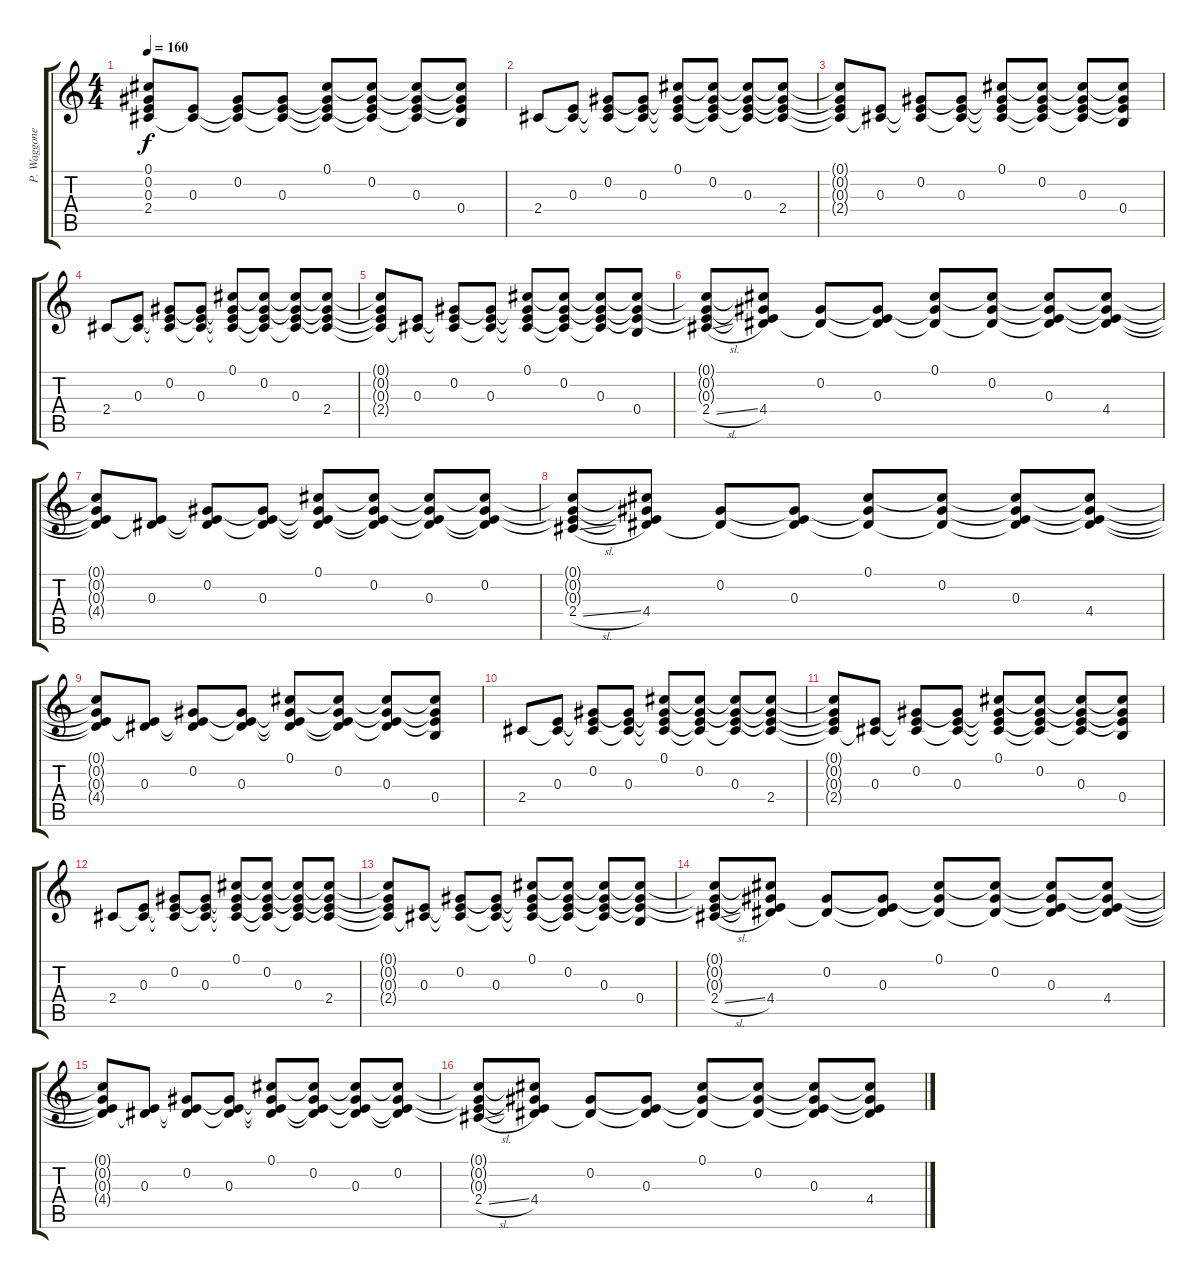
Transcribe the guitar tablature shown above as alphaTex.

\track ("P. Waggoner Gtr." "P. Waggone") {instrument distortionguitar}
\staff {score tabs}
\tuning (Db4 Ab3 E3 B2 Gb2 Db2) {hide}
\ts (4 4)
\tempo 160
\clef g2
\ks c
(0.1{t} 0.2{t} 0.3{t} 2.4{t}).8{dy f} (0.3 2.4{t}).8 (0.2 0.3{t} 2.4{t}).8 (0.2{t} 0.3 2.4{t}).8 (0.1 0.2{t} 0.3{t} 2.4{t}).8 (0.1{t} 0.2 0.3{t} 2.4{t}).8 (0.1{t} 0.2{t} 0.3 2.4{t}).8 (0.1{t} 0.2{t} 0.3{t} 0.4).8 |
2.4.8 (0.3 2.4{t}).8 (0.2 0.3{t} 2.4{t}).8 (0.2{t} 0.3 2.4{t}).8 (0.1 0.2{t} 0.3{t} 2.4{t}).8 (0.1{t} 0.2 0.3{t} 2.4{t}).8 (0.1{t} 0.2{t} 0.3 2.4{t}).8 (0.1{t} 0.2{t} 0.3{t} 2.4).8 |
(0.1{t} 0.2{t} 0.3{t} 2.4{t}).8 (0.3 2.4{t}).8 (0.2 0.3{t} 2.4{t}).8 (0.2{t} 0.3 2.4{t}).8 (0.1 0.2{t} 0.3{t} 2.4{t}).8 (0.1{t} 0.2 0.3{t} 2.4{t}).8 (0.1{t} 0.2{t} 0.3 2.4{t}).8 (0.1{t} 0.2{t} 0.3{t} 0.4).8 |
2.4.8 (0.3 2.4{t}).8 (0.2 0.3{t} 2.4{t}).8 (0.2{t} 0.3 2.4{t}).8 (0.1 0.2{t} 0.3{t} 2.4{t}).8 (0.1{t} 0.2 0.3{t} 2.4{t}).8 (0.1{t} 0.2{t} 0.3 2.4{t}).8 (0.1{t} 0.2{t} 0.3{t} 2.4).8 |
(0.1{t} 0.2{t} 0.3{t} 2.4{t}).8 (0.3 2.4{t}).8 (0.2 0.3{t} 2.4{t}).8 (0.2{t} 0.3 2.4{t}).8 (0.1 0.2{t} 0.3{t} 2.4{t}).8 (0.1{t} 0.2 0.3{t} 2.4{t}).8 (0.1{t} 0.2{t} 0.3 2.4{t}).8 (0.1{t} 0.2{t} 0.3{t} 0.4).8 |
(0.1{t} 0.2{t} 0.3{t} 2.4{sl}).8 (0.1{t} 0.2{t} 0.3{t} 4.4).8 (0.2 4.4{t}).8 (0.2{t} 0.3 4.4{t}).8 (0.1 0.2{t} 4.4{t}).8 (0.1{t} 0.2 4.4{t}).8 (0.1{t} 0.2{t} 0.3 4.4{t}).8 (0.1{t} 0.2{t} 0.3{t} 4.4).8 |
(0.1{t} 0.2{t} 0.3{t} 4.4{t}).8 (0.3 4.4{t}).8 (0.2 0.3{t} 4.4{t}).8 (0.2{t} 0.3 4.4{t}).8 (0.1 0.2{t} 0.3{t} 4.4{t}).8 (0.1{t} 0.2 0.3{t} 4.4{t}).8 (0.1{t} 0.2{t} 0.3 4.4{t}).8 (0.1{t} 0.2 0.3{t} 4.4{t}).8 |
(0.1{t} 0.2{t} 0.3{t} 2.4{sl}).8 (0.1{t} 0.2{t} 0.3{t} 4.4).8 (0.2 4.4{t}).8 (0.2{t} 0.3 4.4{t}).8 (0.1 0.2{t} 4.4{t}).8 (0.1{t} 0.2 4.4{t}).8 (0.1{t} 0.2{t} 0.3 4.4{t}).8 (0.1{t} 0.2{t} 0.3{t} 4.4).8 |
(0.1{t} 0.2{t} 0.3{t} 4.4{t}).8 (0.3 4.4{t}).8 (0.2 0.3{t} 4.4{t}).8 (0.2{t} 0.3 4.4{t}).8 (0.1 0.2{t} 0.3{t} 4.4{t}).8 (0.1{t} 0.2 0.3{t} 4.4{t}).8 (0.1{t} 0.2{t} 0.3 4.4{t}).8 (0.1{t} 0.2{t} 0.3{t} 0.4).8 |
2.4.8 (0.3 2.4{t}).8 (0.2 0.3{t} 2.4{t}).8 (0.2{t} 0.3 2.4{t}).8 (0.1 0.2{t} 0.3{t} 2.4{t}).8 (0.1{t} 0.2 0.3{t} 2.4{t}).8 (0.1{t} 0.2{t} 0.3 2.4{t}).8 (0.1{t} 0.2{t} 0.3{t} 2.4).8 |
(0.1{t} 0.2{t} 0.3{t} 2.4{t}).8 (0.3 2.4{t}).8 (0.2 0.3{t} 2.4{t}).8 (0.2{t} 0.3 2.4{t}).8 (0.1 0.2{t} 0.3{t} 2.4{t}).8 (0.1{t} 0.2 0.3{t} 2.4{t}).8 (0.1{t} 0.2{t} 0.3 2.4{t}).8 (0.1{t} 0.2{t} 0.3{t} 0.4).8 |
2.4.8 (0.3 2.4{t}).8 (0.2 0.3{t} 2.4{t}).8 (0.2{t} 0.3 2.4{t}).8 (0.1 0.2{t} 0.3{t} 2.4{t}).8 (0.1{t} 0.2 0.3{t} 2.4{t}).8 (0.1{t} 0.2{t} 0.3 2.4{t}).8 (0.1{t} 0.2{t} 0.3{t} 2.4).8 |
(0.1{t} 0.2{t} 0.3{t} 2.4{t}).8 (0.3 2.4{t}).8 (0.2 0.3{t} 2.4{t}).8 (0.2{t} 0.3 2.4{t}).8 (0.1 0.2{t} 0.3{t} 2.4{t}).8 (0.1{t} 0.2 0.3{t} 2.4{t}).8 (0.1{t} 0.2{t} 0.3 2.4{t}).8 (0.1{t} 0.2{t} 0.3{t} 0.4).8 |
(0.1{t} 0.2{t} 0.3{t} 2.4{sl}).8 (0.1{t} 0.2{t} 0.3{t} 4.4).8 (0.2 4.4{t}).8 (0.2{t} 0.3 4.4{t}).8 (0.1 0.2{t} 4.4{t}).8 (0.1{t} 0.2 4.4{t}).8 (0.1{t} 0.2{t} 0.3 4.4{t}).8 (0.1{t} 0.2{t} 0.3{t} 4.4).8 |
(0.1{t} 0.2{t} 0.3{t} 4.4{t}).8 (0.3 4.4{t}).8 (0.2 0.3{t} 4.4{t}).8 (0.2{t} 0.3 4.4{t}).8 (0.1 0.2{t} 0.3{t} 4.4{t}).8 (0.1{t} 0.2 0.3{t} 4.4{t}).8 (0.1{t} 0.2{t} 0.3 4.4{t}).8 (0.1{t} 0.2 0.3{t} 4.4{t}).8 |
(0.1{t} 0.2{t} 0.3{t} 2.4{sl}).8 (0.1{t} 0.2{t} 0.3{t} 4.4).8 (0.2 4.4{t}).8 (0.2{t} 0.3 4.4{t}).8 (0.1 0.2{t} 4.4{t}).8 (0.1{t} 0.2 4.4{t}).8 (0.1{t} 0.2{t} 0.3 4.4{t}).8 (0.1{t} 0.2{t} 0.3{t} 4.4).8
